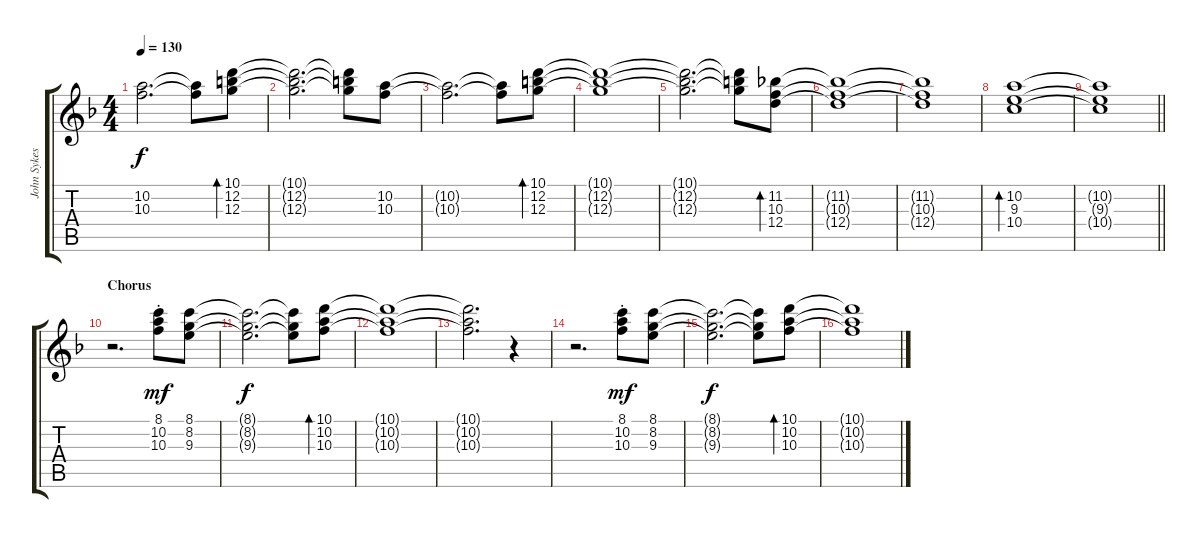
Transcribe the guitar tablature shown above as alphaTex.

\track ("John Sykes" "John Sykes") {instrument electricguitarjazz}
\staff {score tabs}
\tuning (E4 B3 G3 D3 A2 E2) {hide}
\ts (4 4)
\tempo 130
\clef g2
\ks dminor
(10.2{t} 10.3{t}).2{d dy f} (10.2{t} 10.3{t}).8 (10.1 12.2 12.3).8{bd 240} |
(10.1{t} 12.2{t} 12.3{t}).2{d} (10.1{t} 12.2{t} 12.3{t}).8 (10.2 10.3).8 |
(10.2{t} 10.3{t}).2{d} (10.2{t} 10.3{t}).8 (10.1 12.2 12.3).8{bd 120} |
(10.1{t} 12.2{t} 12.3{t}).1 |
(10.1{t} 12.2{t} 12.3{t}).2{d} (10.1{t} 12.2{t} 12.3{t}).8 (11.2 10.3 12.4).8{bd 480} |
(11.2{t} 10.3{t} 12.4{t}).1 |
(11.2{t} 10.3{t} 12.4{t}).1 |
(10.2 9.3 10.4).1{bd 480} |
\barLineRight lightlight
(10.2{t} 9.3{t} 10.4{t}).1 |
\section ("" "Chorus")
r.2{d} (8.1{st} 10.2{st} 10.3{st}).8{dy mf} (8.1 8.2 9.3).8 |
(8.1{t} 8.2{t} 9.3{t}).2{d dy f} (8.1{t} 8.2{t} 9.3{t}).8 (10.1 10.2 10.3).8{bd 240} |
(10.1{t} 10.2{t} 10.3{t}).1 |
(10.1{t} 10.2{t} 10.3{t}).2{d} r.4 |
r.2{d} (8.1{st} 10.2{st} 10.3{st}).8{dy mf} (8.1 8.2 9.3).8 |
(8.1{t} 8.2{t} 9.3{t}).2{d dy f} (8.1{t} 8.2{t} 9.3{t}).8 (10.1 10.2 10.3).8{bd 240} |
(10.1{t} 10.2{t} 10.3{t}).1
